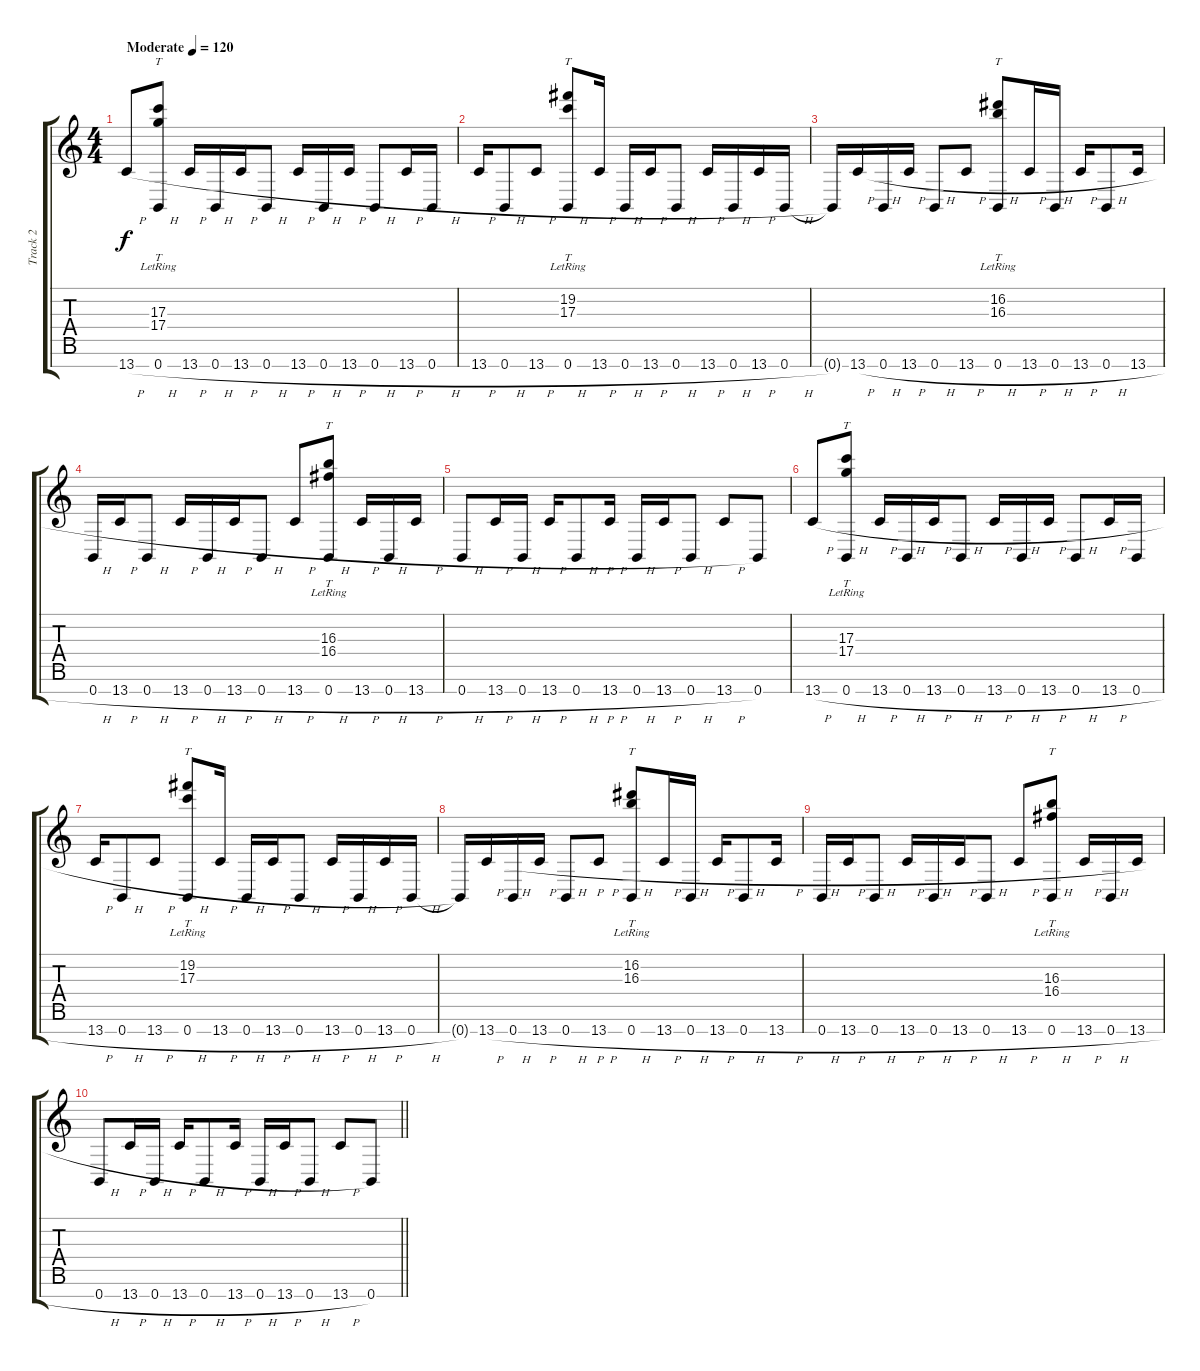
\track ("Track 2" "Track 2") {instrument acousticguitarsteel}
\staff {score tabs}
\tuning (E4 B3 G3 D3 A2 E2 B1) {hide}
\ts (4 4)
\tempo (120 "Moderate")
\clef g2
\ks c
13.7{h}.8{dy f instrument acousticguitarsteel} (17.3{lr} 17.4{lr} 0.7{h}).8{tt} 13.7{h}.16 0.7{h}.16 13.7{h}.16 0.7{h}.8 13.7{h}.16 0.7{h}.16 13.7{h}.16 0.7{h}.8 13.7{h}.16 0.7{h}.16 |
13.7{h}.16 0.7{h}.8 13.7{h}.8 (19.2{lr} 17.3{lr} 0.7{h}).8{tt} 13.7{h}.16 0.7{h}.16 13.7{h}.16 0.7{h}.8 13.7{h}.16 0.7{h}.16 13.7{h}.16 0.7{h}.16 |
0.7{t}.16 13.7{h}.16 0.7{h}.16 13.7{h}.16 0.7{h}.8 13.7{h}.8 (16.2{lr} 16.3{lr} 0.7{h}).8{tt} 13.7{h}.16 0.7{h}.16 13.7{h}.16 0.7{h}.8 13.7{h}.16 |
0.7{h}.16 13.7{h}.16 0.7{h}.8 13.7{h}.16 0.7{h}.16 13.7{h}.16 0.7{h}.8 13.7{h}.8 (16.3{lr} 16.4{lr} 0.7{h}).8{tt} 13.7{h}.16 0.7{h}.16 13.7{h}.16 |
0.7{h}.8 13.7{h}.16 0.7{h}.16 13.7{h}.16 0.7{h}.8 13.7{h}.16 0.7{h}.16 13.7{h}.16 0.7{h}.8 13.7{h}.8 0.7.8 |
13.7{h}.8 (17.3{lr} 17.4{lr} 0.7{h}).8{tt} 13.7{h}.16 0.7{h}.16 13.7{h}.16 0.7{h}.8 13.7{h}.16 0.7{h}.16 13.7{h}.16 0.7{h}.8 13.7{h}.16 0.7{h}.16 |
13.7{h}.16 0.7{h}.8 13.7{h}.8 (19.2{lr} 17.3{lr} 0.7{h}).8{tt} 13.7{h}.16 0.7{h}.16 13.7{h}.16 0.7{h}.8 13.7{h}.16 0.7{h}.16 13.7{h}.16 0.7{h}.16 |
0.7{t}.16 13.7{h}.16 0.7{h}.16 13.7{h}.16 0.7{h}.8 13.7{h}.8 (16.2{lr} 16.3{lr} 0.7{h}).8{tt} 13.7{h}.16 0.7{h}.16 13.7{h}.16 0.7{h}.8 13.7{h}.16 |
0.7{h}.16 13.7{h}.16 0.7{h}.8 13.7{h}.16 0.7{h}.16 13.7{h}.16 0.7{h}.8 13.7{h}.8 (16.3{lr} 16.4{lr} 0.7{h}).8{tt} 13.7{h}.16 0.7{h}.16 13.7{h}.16 |
\barLineRight lightlight
0.7{h}.8 13.7{h}.16 0.7{h}.16 13.7{h}.16 0.7{h}.8 13.7{h}.16 0.7{h}.16 13.7{h}.16 0.7{h}.8 13.7{h}.8 0.7.8
